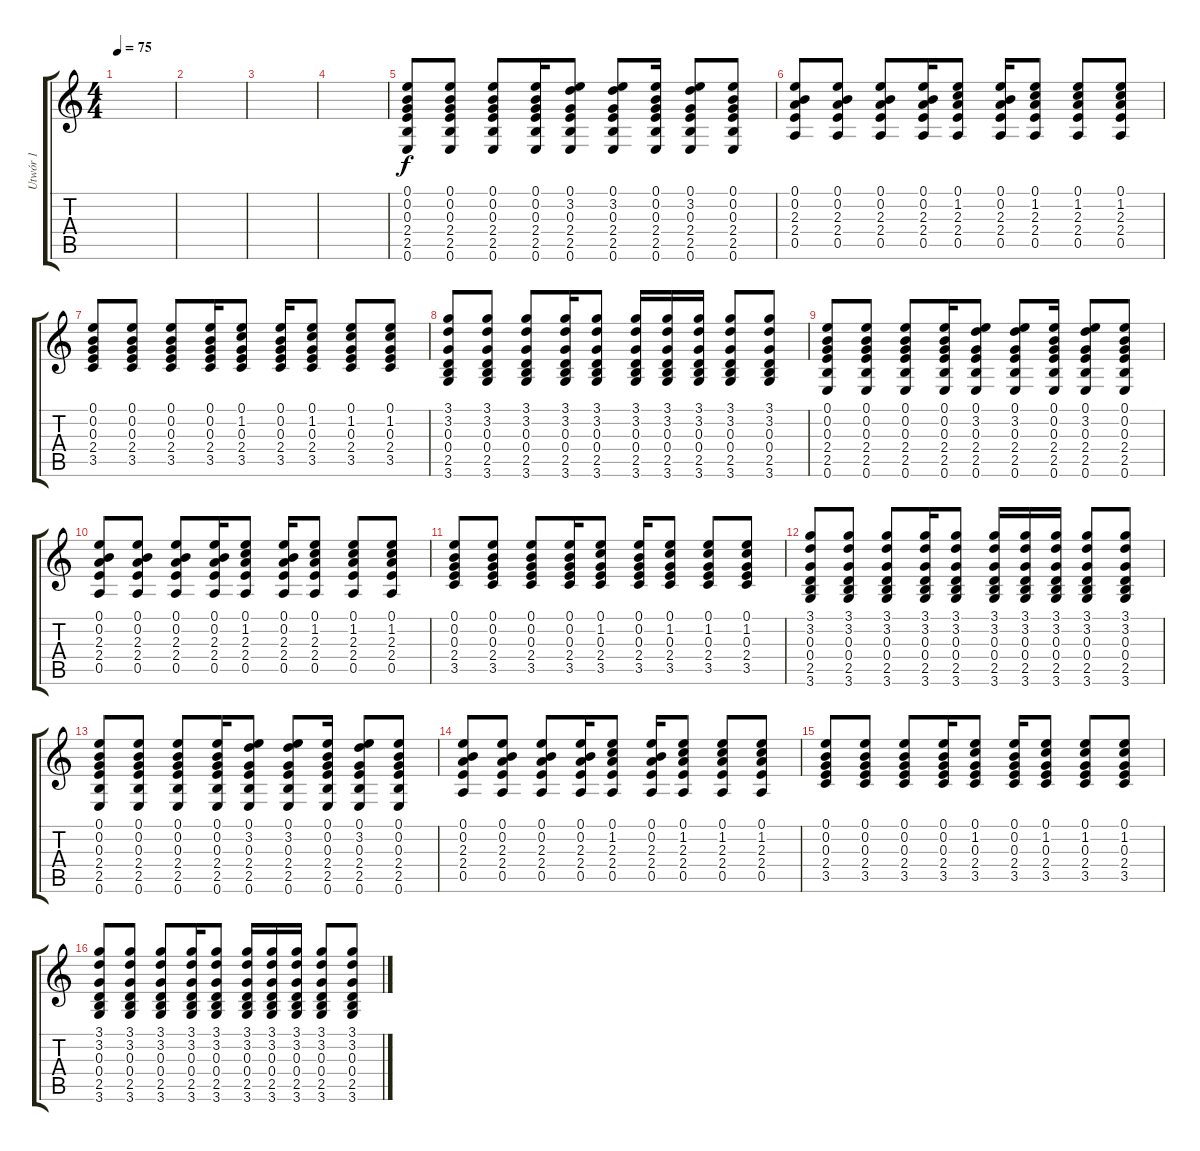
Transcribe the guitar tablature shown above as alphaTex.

\track ("Utwór 1" "Utwór 1") {instrument acousticguitarnylon}
\staff {score tabs}
\tuning (E4 B3 G3 D3 A2 E2) {hide}
\ts (4 4)
\tempo 75
\clef g2
\ks c
|
|
|
|
(0.1 0.2 0.3 2.4 2.5 0.6).8 (0.1 0.2 0.3 2.4 2.5 0.6).8 (0.1 0.2 0.3 2.4 2.5 0.6).8 (0.1 0.2 0.3 2.4 2.5 0.6).16 (0.1 3.2 0.3 2.4 2.5 0.6).8 (0.1 3.2 0.3 2.4 2.5 0.6).8 (0.1 0.2 0.3 2.4 2.5 0.6).16 (0.1 3.2 0.3 2.4 2.5 0.6).8 (0.1 0.2 0.3 2.4 2.5 0.6).8 |
(0.1 0.2 2.3 2.4 0.5).8 (0.1 0.2 2.3 2.4 0.5).8 (0.1 0.2 2.3 2.4 0.5).8 (0.1 0.2 2.3 2.4 0.5).16 (0.1 1.2 2.3 2.4 0.5).8 (0.1 0.2 2.3 2.4 0.5).16 (0.1 1.2 2.3 2.4 0.5).8 (0.1 1.2 2.3 2.4 0.5).8 (0.1 1.2 2.3 2.4 0.5).8 |
(0.1 0.2 0.3 2.4 3.5).8 (0.1 0.2 0.3 2.4 3.5).8 (0.1 0.2 0.3 2.4 3.5).8 (0.1 0.2 0.3 2.4 3.5).16 (0.1 1.2 0.3 2.4 3.5).8 (0.1 0.2 0.3 2.4 3.5).16 (0.1 1.2 0.3 2.4 3.5).8 (0.1 1.2 0.3 2.4 3.5).8 (0.1 1.2 0.3 2.4 3.5).8 |
(3.1 3.2 0.3 0.4 2.5 3.6).8 (3.1 3.2 0.3 0.4 2.5 3.6).8 (3.1 3.2 0.3 0.4 2.5 3.6).8 (3.1 3.2 0.3 0.4 2.5 3.6).16 (3.1 3.2 0.3 0.4 2.5 3.6).8 (3.1 3.2 0.3 0.4 2.5 3.6).16 (3.1 3.2 0.3 0.4 2.5 3.6).16 (3.1 3.2 0.3 0.4 2.5 3.6).16 (3.1 3.2 0.3 0.4 2.5 3.6).8 (3.1 3.2 0.3 0.4 2.5 3.6).8 |
(0.1 0.2 0.3 2.4 2.5 0.6).8 (0.1 0.2 0.3 2.4 2.5 0.6).8 (0.1 0.2 0.3 2.4 2.5 0.6).8 (0.1 0.2 0.3 2.4 2.5 0.6).16 (0.1 3.2 0.3 2.4 2.5 0.6).8 (0.1 3.2 0.3 2.4 2.5 0.6).8 (0.1 0.2 0.3 2.4 2.5 0.6).16 (0.1 3.2 0.3 2.4 2.5 0.6).8 (0.1 0.2 0.3 2.4 2.5 0.6).8 |
(0.1 0.2 2.3 2.4 0.5).8 (0.1 0.2 2.3 2.4 0.5).8 (0.1 0.2 2.3 2.4 0.5).8 (0.1 0.2 2.3 2.4 0.5).16 (0.1 1.2 2.3 2.4 0.5).8 (0.1 0.2 2.3 2.4 0.5).16 (0.1 1.2 2.3 2.4 0.5).8 (0.1 1.2 2.3 2.4 0.5).8 (0.1 1.2 2.3 2.4 0.5).8 |
(0.1 0.2 0.3 2.4 3.5).8 (0.1 0.2 0.3 2.4 3.5).8 (0.1 0.2 0.3 2.4 3.5).8 (0.1 0.2 0.3 2.4 3.5).16 (0.1 1.2 0.3 2.4 3.5).8 (0.1 0.2 0.3 2.4 3.5).16 (0.1 1.2 0.3 2.4 3.5).8 (0.1 1.2 0.3 2.4 3.5).8 (0.1 1.2 0.3 2.4 3.5).8 |
(3.1 3.2 0.3 0.4 2.5 3.6).8 (3.1 3.2 0.3 0.4 2.5 3.6).8 (3.1 3.2 0.3 0.4 2.5 3.6).8 (3.1 3.2 0.3 0.4 2.5 3.6).16 (3.1 3.2 0.3 0.4 2.5 3.6).8 (3.1 3.2 0.3 0.4 2.5 3.6).16 (3.1 3.2 0.3 0.4 2.5 3.6).16 (3.1 3.2 0.3 0.4 2.5 3.6).16 (3.1 3.2 0.3 0.4 2.5 3.6).8 (3.1 3.2 0.3 0.4 2.5 3.6).8 |
(0.1 0.2 0.3 2.4 2.5 0.6).8 (0.1 0.2 0.3 2.4 2.5 0.6).8 (0.1 0.2 0.3 2.4 2.5 0.6).8 (0.1 0.2 0.3 2.4 2.5 0.6).16 (0.1 3.2 0.3 2.4 2.5 0.6).8 (0.1 3.2 0.3 2.4 2.5 0.6).8 (0.1 0.2 0.3 2.4 2.5 0.6).16 (0.1 3.2 0.3 2.4 2.5 0.6).8 (0.1 0.2 0.3 2.4 2.5 0.6).8 |
(0.1 0.2 2.3 2.4 0.5).8 (0.1 0.2 2.3 2.4 0.5).8 (0.1 0.2 2.3 2.4 0.5).8 (0.1 0.2 2.3 2.4 0.5).16 (0.1 1.2 2.3 2.4 0.5).8 (0.1 0.2 2.3 2.4 0.5).16 (0.1 1.2 2.3 2.4 0.5).8 (0.1 1.2 2.3 2.4 0.5).8 (0.1 1.2 2.3 2.4 0.5).8 |
(0.1 0.2 0.3 2.4 3.5).8 (0.1 0.2 0.3 2.4 3.5).8 (0.1 0.2 0.3 2.4 3.5).8 (0.1 0.2 0.3 2.4 3.5).16 (0.1 1.2 0.3 2.4 3.5).8 (0.1 0.2 0.3 2.4 3.5).16 (0.1 1.2 0.3 2.4 3.5).8 (0.1 1.2 0.3 2.4 3.5).8 (0.1 1.2 0.3 2.4 3.5).8 |
(3.1 3.2 0.3 0.4 2.5 3.6).8 (3.1 3.2 0.3 0.4 2.5 3.6).8 (3.1 3.2 0.3 0.4 2.5 3.6).8 (3.1 3.2 0.3 0.4 2.5 3.6).16 (3.1 3.2 0.3 0.4 2.5 3.6).8 (3.1 3.2 0.3 0.4 2.5 3.6).16 (3.1 3.2 0.3 0.4 2.5 3.6).16 (3.1 3.2 0.3 0.4 2.5 3.6).16 (3.1 3.2 0.3 0.4 2.5 3.6).8 (3.1 3.2 0.3 0.4 2.5 3.6).8
